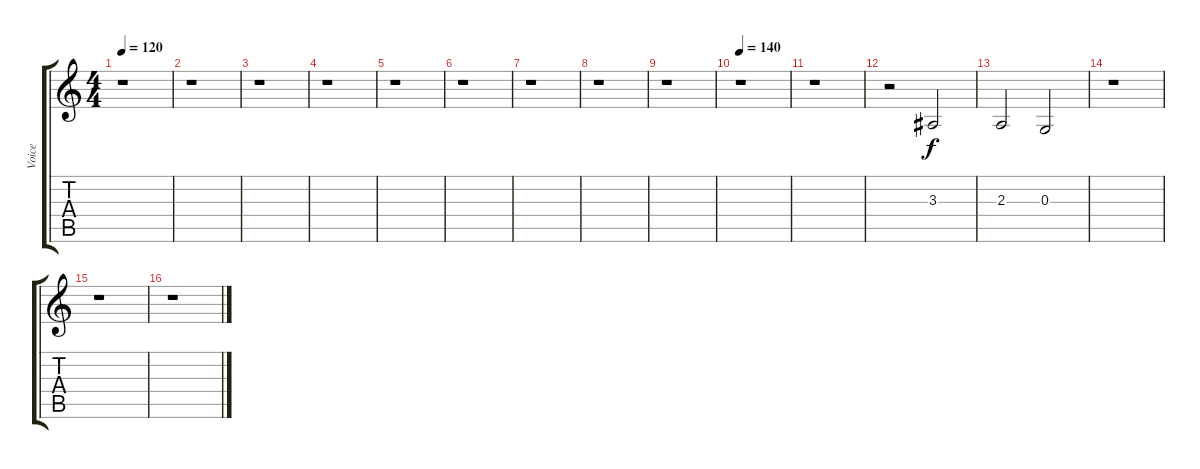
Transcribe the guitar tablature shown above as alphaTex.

\track ("Voice" "Voice") {instrument accordion}
\staff {score tabs}
\tuning (E4 B3 G3 D3 A2 E2) {hide}
\ts (4 4)
\tempo 120
\clef g2
\ks c
r.1{dy f} |
r.1 |
r.1 |
r.1 |
r.1 |
r.1 |
r.1 |
r.1 |
r.1 |
\tempo 140
r.1 |
r.1 |
r.2 3.3.2{volume 14} |
2.3.2 0.3.2 |
r.1 |
r.1 |
r.1
